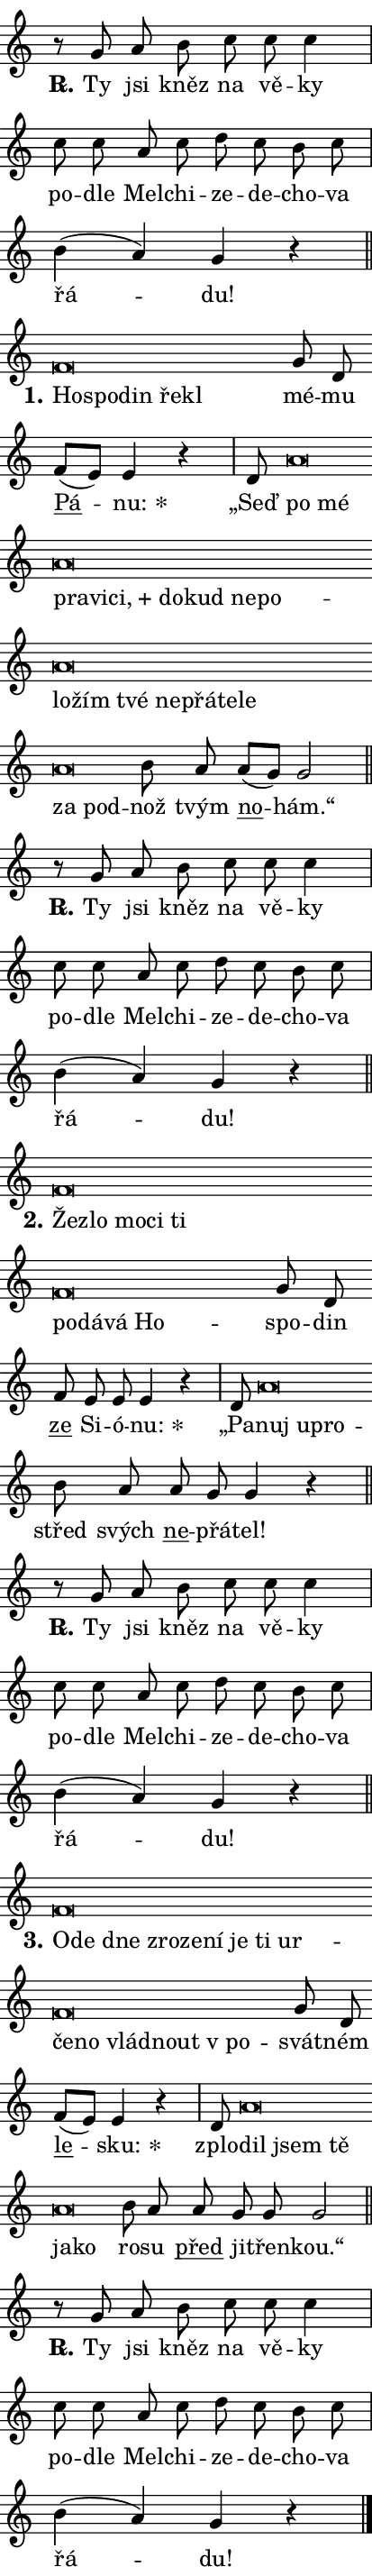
\version "2.24.0"
\header { tagline = "" }
\paper {
  indent = 0\cm
  top-margin = 0\cm
  right-margin = 0\cm
  bottom-margin = 0\cm
  left-margin = 0\cm
  paper-width = 7\cm
  page-breaking = #ly:one-page-breaking
  system-system-spacing.basic-distance = #11
  score-system-spacing.basic-distance = #11
  ragged-last = ##f
}


%% Author: Thomas Morley
%% https://lists.gnu.org/archive/html/lilypond-user/2020-05/msg00002.html
#(define (line-position grob)
"Returns position of @var[grob} in current system:
   @code{'start}, if at first time-step
   @code{'end}, if at last time-step
   @code{'middle} otherwise
"
  (let* ((col (ly:item-get-column grob))
         (ln (ly:grob-object col 'left-neighbor))
         (rn (ly:grob-object col 'right-neighbor))
         (col-to-check-left (if (ly:grob? ln) ln col))
         (col-to-check-right (if (ly:grob? rn) rn col))
         (break-dir-left
           (and
             (ly:grob-property col-to-check-left 'non-musical #f)
             (ly:item-break-dir col-to-check-left)))
         (break-dir-right
           (and
             (ly:grob-property col-to-check-right 'non-musical #f)
             (ly:item-break-dir col-to-check-right))))
        (cond ((eqv? 1 break-dir-left) 'start)
              ((eqv? -1 break-dir-right) 'end)
              (else 'middle))))

#(define (tranparent-at-line-position vctor)
  (lambda (grob)
  "Relying on @code{line-position} select the relevant enry from @var{vctor}.
Used to determine transparency,"
    (case (line-position grob)
      ((end) (not (vector-ref vctor 0)))
      ((middle) (not (vector-ref vctor 1)))
      ((start) (not (vector-ref vctor 2))))))

noteHeadBreakVisibility =
#(define-music-function (break-visibility)(vector?)
"Makes @code{NoteHead}s transparent relying on @var{break-visibility}"
#{
  \override NoteHead.transparent =
    #(tranparent-at-line-position break-visibility)
#})

#(define delete-ledgers-for-transparent-note-heads
  (lambda (grob)
    "Reads whether a @code{NoteHead} is transparent.
If so this @code{NoteHead} is removed from @code{'note-heads} from
@var{grob}, which is supposed to be @code{LedgerLineSpanner}.
As a result ledgers are not printed for this @code{NoteHead}"
    (let* ((nhds-array (ly:grob-object grob 'note-heads))
           (nhds-list
             (if (ly:grob-array? nhds-array)
                 (ly:grob-array->list nhds-array)
                 '()))
           ;; Relies on the transparent-property being done before
           ;; Staff.LedgerLineSpanner.after-line-breaking is executed.
           ;; This is fragile ...
           (to-keep
             (remove
               (lambda (nhd)
                 (ly:grob-property nhd 'transparent #f))
               nhds-list)))
      ;; TODO find a better method to iterate over grob-arrays, similiar
      ;; to filter/remove etc for lists
      ;; For now rebuilt from scratch
      (set! (ly:grob-object grob 'note-heads)  '())
      (for-each
        (lambda (nhd)
          (ly:pointer-group-interface::add-grob grob 'note-heads nhd))
        to-keep))))

hideNotes = {
  \noteHeadBreakVisibility #begin-of-line-visible
}
unHideNotes = {
  \noteHeadBreakVisibility #all-visible
}

% work-around for resetting accidentals
% https://lilypond.org/doc/v2.23/Documentation/notation/displaying-rhythms#unmetered-music
cadenzaMeasure = {
  \cadenzaOff
  \partial 1024 s1024
  \cadenzaOn
}

#(define-markup-command (accent layout props text) (markup?)
  "Underline accented syllable"
  (interpret-markup layout props
    #{\markup \override #'(offset . 4.3) \underline { #text }#}))

responsum = \markup \concat {
  "R" \hspace #-1.05 \path #0.1 #'((moveto 0 0.07) (lineto 0.9 0.8)) \hspace #0.05 "."
}

\layout {
    \context {
        \Staff
        \remove "Time_signature_engraver"
        \override LedgerLineSpanner.after-line-breaking = #delete-ledgers-for-transparent-note-heads
    }
    \context {
        \Voice {
            \override NoteHead.output-attributes = #'((class . "notehead"))
            \override Hairpin.height = #0.55
        }
    }
    \context {
        \Lyrics {
            \override StanzaNumber.output-attributes = #'((class . "stanzanumber"))
            \override LyricSpace.minimum-distance = #0.9
            \override LyricText.font-name = #"TeX Gyre Schola"
            \override LyricText.font-size = 1
            \override StanzaNumber.font-name = #"TeX Gyre Schola Bold"
            \override StanzaNumber.font-size = 1
        }
    }
}

% magnetic-lyrics.ily
%
%   written by
%     Jean Abou Samra <jean@abou-samra.fr>
%     Werner Lemberg <wl@gnu.org>
%
%   adapted by
%     Jiri Hon <jiri.hon@gmail.com>
%
% Version 2022-Apr-15

% https://www.mail-archive.com/lilypond-user@gnu.org/msg149350.html

#(define (Left_hyphen_pointer_engraver context)
   "Collect syllable-hyphen-syllable occurrences in lyrics and store
them in properties.  This engraver only looks to the left.  For
example, if the lyrics input is @code{foo -- bar}, it does the
following.

@itemize @bullet
@item
Set the @code{text} property of the @code{LyricHyphen} grob between
@q{foo} and @q{bar} to @code{foo}.

@item
Set the @code{left-hyphen} property of the @code{LyricText} grob with
text @q{foo} to the @code{LyricHyphen} grob between @q{foo} and
@q{bar}.
@end itemize

Use this auxiliary engraver in combination with the
@code{lyric-@/text::@/apply-@/magnetic-@/offset!} hook."
   (let ((hyphen #f)
         (text #f))
     (make-engraver
      (acknowledgers
       ((lyric-syllable-interface engraver grob source-engraver)
        (set! text grob)))
      (end-acknowledgers
       ((lyric-hyphen-interface engraver grob source-engraver)
        ;(when (not (grob::has-interface grob 'lyric-space-interface))
          (set! hyphen grob)));)
      ((stop-translation-timestep engraver)
       (when (and text hyphen)
         (ly:grob-set-object! text 'left-hyphen hyphen))
       (set! text #f)
       (set! hyphen #f)))))

#(define (lyric-text::apply-magnetic-offset! grob)
   "If the space between two syllables is less than the value in
property @code{LyricText@/.details@/.squash-threshold}, move the right
syllable to the left so that it gets concatenated with the left
syllable.

Use this function as a hook for
@code{LyricText@/.after-@/line-@/breaking} if the
@code{Left_@/hyphen_@/pointer_@/engraver} is active."
   (let ((hyphen (ly:grob-object grob 'left-hyphen #f)))
     (when hyphen
       (let ((left-text (ly:spanner-bound hyphen LEFT)))
         (when (grob::has-interface left-text 'lyric-syllable-interface)
           (let* ((common (ly:grob-common-refpoint grob left-text X))
                  (this-x-ext (ly:grob-extent grob common X))
                  (left-x-ext
                   (begin
                     ;; Trigger magnetism for left-text.
                     (ly:grob-property left-text 'after-line-breaking)
                     (ly:grob-extent left-text common X)))
                  ;; `delta` is the gap width between two syllables.
                  (delta (- (interval-start this-x-ext)
                            (interval-end left-x-ext)))
                  (details (ly:grob-property grob 'details))
                  (threshold (assoc-get 'squash-threshold details 0.2)))
             (when (< delta threshold)
               (let* (;; We have to manipulate the input text so that
                      ;; ligatures crossing syllable boundaries are not
                      ;; disabled.  For languages based on the Latin
                      ;; script this is essentially a beautification.
                      ;; However, for non-Western scripts it can be a
                      ;; necessity.
                      (lt (ly:grob-property left-text 'text))
                      (rt (ly:grob-property grob 'text))
                      (is-space (grob::has-interface hyphen 'lyric-space-interface))
                      (space (if is-space " " ""))
                      (space-markup (grob-interpret-markup grob " "))
                      (space-size (interval-length (ly:stencil-extent space-markup X)))
                      (extra-delta (if is-space space-size 0))
                      ;; Append new syllable.
                      (ltrt-space (if (and (string? lt) (string? rt))
                                (string-append lt space rt)
                                (make-concat-markup (list lt space rt))))
                      ;; Right-align `ltrt` to the right side.
                      (ltrt-space-markup (grob-interpret-markup
                               grob
                               (make-translate-markup
                                (cons (interval-length this-x-ext) 0)
                                (make-right-align-markup ltrt-space)))))
                 (begin
                   ;; Don't print `left-text`.
                   (ly:grob-set-property! left-text 'stencil #f)
                   ;; Set text and stencil (which holds all collected
                   ;; syllables so far) and shift it to the left.
                   (ly:grob-set-property! grob 'text ltrt-space)
                   (ly:grob-set-property! grob 'stencil ltrt-space-markup)
                   (ly:grob-translate-axis! grob (- (- delta extra-delta)) X))))))))))


#(define (lyric-hyphen::displace-bounds-first grob)
   ;; Make very sure this callback isn't triggered too early.
   (let ((left (ly:spanner-bound grob LEFT))
         (right (ly:spanner-bound grob RIGHT)))
     (ly:grob-property left 'after-line-breaking)
     (ly:grob-property right 'after-line-breaking)
     (ly:lyric-hyphen::print grob)))

squashThreshold = #0.4

\layout {
  \context {
    \Lyrics
    \consists #Left_hyphen_pointer_engraver
    \override LyricText.after-line-breaking =
      #lyric-text::apply-magnetic-offset!
    \override LyricHyphen.stencil = #lyric-hyphen::displace-bounds-first
    \override LyricText.details.squash-threshold = \squashThreshold
    \override LyricHyphen.minimum-distance = 0
    \override LyricHyphen.minimum-length = \squashThreshold
  }
}

squash = \override LyricText.details.squash-threshold = 9999
unSquash = \override LyricText.details.squash-threshold = \squashThreshold

left = \override LyricText.self-alignment-X = #LEFT
unLeft = \revert LyricText.self-alignment-X

starOffset = #(lambda (grob) 
                (let ((x_offset (ly:self-alignment-interface::aligned-on-x-parent grob)))
                  (if (= x_offset 0) 0 (+ x_offset 1.2))))

star = #(define-music-function (syllable)(string?)
"Append star separator at the end of a syllable"
#{
  \once \override LyricText.X-offset = #starOffset
  \lyricmode { \markup {
    #syllable
    \override #'((font-name . "TeX Gyre Schola Bold")) \hspace #0.2 \lower #0.65 \larger "*"
  } }
#})

starAccent = #(define-music-function (syllable)(string?)
"Append star separator at the end of a syllable and make accent"
#{
  \once \override LyricText.X-offset = #starOffset
  \lyricmode { \markup {
    \accent #syllable
    \override #'((font-name . "TeX Gyre Schola Bold")) \hspace #0.2 \lower #0.65 \larger "*"
  } }
#})

breath = #(define-music-function (syllable)(string?)
"Append breathing indicator at the end of a syllable"
#{
  \lyricmode { \markup { #syllable "+" } }
#})

optionalBreath = #(define-music-function (syllable)(string?)
"Append optional breathing indicator at the end of a syllable"
#{
  \lyricmode { \markup { #syllable "(+)" } }
#})


\score {
    <<
        \new Voice = "melody" { \cadenzaOn \key c \major \relative { r8 g' a b c c c4 \cadenzaMeasure \bar "|" c8 c a c \bar "" d c b c \cadenzaMeasure \bar "|" b4( a) g r \cadenzaMeasure \bar "||" \break } }
        \new Lyrics \lyricsto "melody" { \lyricmode { \set stanza = \responsum
Ty jsi kněz na vě -- ky po -- dle Mel -- chi -- ze -- de -- cho -- va řá -- du! } }
    >>
    \layout {}
}

\score {
    <<
        \new Voice = "melody" { \cadenzaOn \key c \major \relative { f'\breve*1/16 \hideNotes \breve*1/16 \bar "" \breve*1/16 \bar "" \breve*1/16 \breve*1/16 \bar "" \unHideNotes g8 d \bar "" f[( e)] e4 r \cadenzaMeasure \bar "|" d8 a'\breve*1/16 \hideNotes \breve*1/16 \bar "" \breve*1/16 \bar "" \breve*1/16 \bar "" \breve*1/16 \bar "" \breve*1/16 \bar "" \breve*1/16 \bar "" \breve*1/16 \bar "" \breve*1/16 \bar "" \breve*1/16 \bar "" \breve*1/16 \bar "" \breve*1/16 \bar "" \breve*1/16 \bar "" \breve*1/16 \bar "" \breve*1/16 \bar "" \breve*1/16 \bar "" \breve*1/16 \breve*1/16 \bar "" \unHideNotes b8 a \bar "" a[( g)] g2 \cadenzaMeasure \bar "||" \break } }
        \new Lyrics \lyricsto "melody" { \lyricmode { \set stanza = "1."
\left Ho -- \squash spo -- din ře -- kl \unLeft \unSquash mé -- mu \markup \accent Pá -- \star nu: „Seď \left po \squash mé pra -- vi -- \breath "ci," do -- kud ne -- po -- lo -- žím tvé ne -- přá -- te -- le za pod -- \unLeft \unSquash nož tvým \markup \accent no -- hám.“ } }
    >>
    \layout {}
}

\score {
    <<
        \new Voice = "melody" { \cadenzaOn \key c \major \relative { r8 g' a b c c c4 \cadenzaMeasure \bar "|" c8 c a c \bar "" d c b c \cadenzaMeasure \bar "|" b4( a) g r \cadenzaMeasure \bar "||" \break } }
        \new Lyrics \lyricsto "melody" { \lyricmode { \set stanza = \responsum
Ty jsi kněz na vě -- ky po -- dle Mel -- chi -- ze -- de -- cho -- va řá -- du! } }
    >>
    \layout {}
}

\score {
    <<
        \new Voice = "melody" { \cadenzaOn \key c \major \relative { f'\breve*1/16 \hideNotes \breve*1/16 \bar "" \breve*1/16 \bar "" \breve*1/16 \bar "" \breve*1/16 \bar "" \breve*1/16 \bar "" \breve*1/16 \bar "" \breve*1/16 \breve*1/16 \bar "" \unHideNotes g8 d \bar "" f e e e4 r \cadenzaMeasure \bar "|" d8 a'\breve*1/16 \hideNotes \breve*1/16 \breve*1/16 \bar "" \unHideNotes b8 a \bar "" a g g4 r \cadenzaMeasure \bar "||" \break } }
        \new Lyrics \lyricsto "melody" { \lyricmode { \set stanza = "2."
\left Žez -- \squash lo mo -- ci ti po -- dá -- vá Ho -- \unLeft \unSquash spo -- din \markup \accent ze Si -- ó -- \star nu: „Pa -- \left nuj \squash u -- pro -- \unLeft \unSquash střed svých \markup \accent ne -- přá -- tel! } }
    >>
    \layout {}
}

\score {
    <<
        \new Voice = "melody" { \cadenzaOn \key c \major \relative { r8 g' a b c c c4 \cadenzaMeasure \bar "|" c8 c a c \bar "" d c b c \cadenzaMeasure \bar "|" b4( a) g r \cadenzaMeasure \bar "||" \break } }
        \new Lyrics \lyricsto "melody" { \lyricmode { \set stanza = \responsum
Ty jsi kněz na vě -- ky po -- dle Mel -- chi -- ze -- de -- cho -- va řá -- du! } }
    >>
    \layout {}
}

\score {
    <<
        \new Voice = "melody" { \cadenzaOn \key c \major \relative { f'\breve*1/16 \hideNotes \breve*1/16 \bar "" \breve*1/16 \bar "" \breve*1/16 \bar "" \breve*1/16 \bar "" \breve*1/16 \bar "" \breve*1/16 \bar "" \breve*1/16 \bar "" \breve*1/16 \bar "" \breve*1/16 \bar "" \breve*1/16 \bar "" \breve*1/16 \bar "" \breve*1/16 \breve*1/16 \bar "" \unHideNotes g8 d \bar "" f[( e)] e4 r \cadenzaMeasure \bar "|" d8 a'\breve*1/16 \hideNotes \breve*1/16 \bar "" \breve*1/16 \bar "" \breve*1/16 \breve*1/16 \bar "" \unHideNotes b8 a \bar "" a g g g2 \cadenzaMeasure \bar "||" \break } }
        \new Lyrics \lyricsto "melody" { \lyricmode { \set stanza = "3."
\left O -- \squash de dne zro -- ze -- ní je ti ur -- če -- no vlád -- nout "v po" -- \unLeft \unSquash svát -- ném \markup \accent le -- \star sku: zplo -- \left dil \squash jsem tě ja -- ko \unLeft \unSquash ro -- su \markup \accent před ji -- třen -- kou.“ } }
    >>
    \layout {}
}

\score {
    <<
        \new Voice = "melody" { \cadenzaOn \key c \major \relative { r8 g' a b c c c4 \cadenzaMeasure \bar "|" c8 c a c \bar "" d c b c \cadenzaMeasure \bar "|" b4( a) g r \cadenzaMeasure \bar "||" \break } \bar "|." }
        \new Lyrics \lyricsto "melody" { \lyricmode { \set stanza = \responsum
Ty jsi kněz na vě -- ky po -- dle Mel -- chi -- ze -- de -- cho -- va řá -- du! } }
    >>
    \layout {}
}
